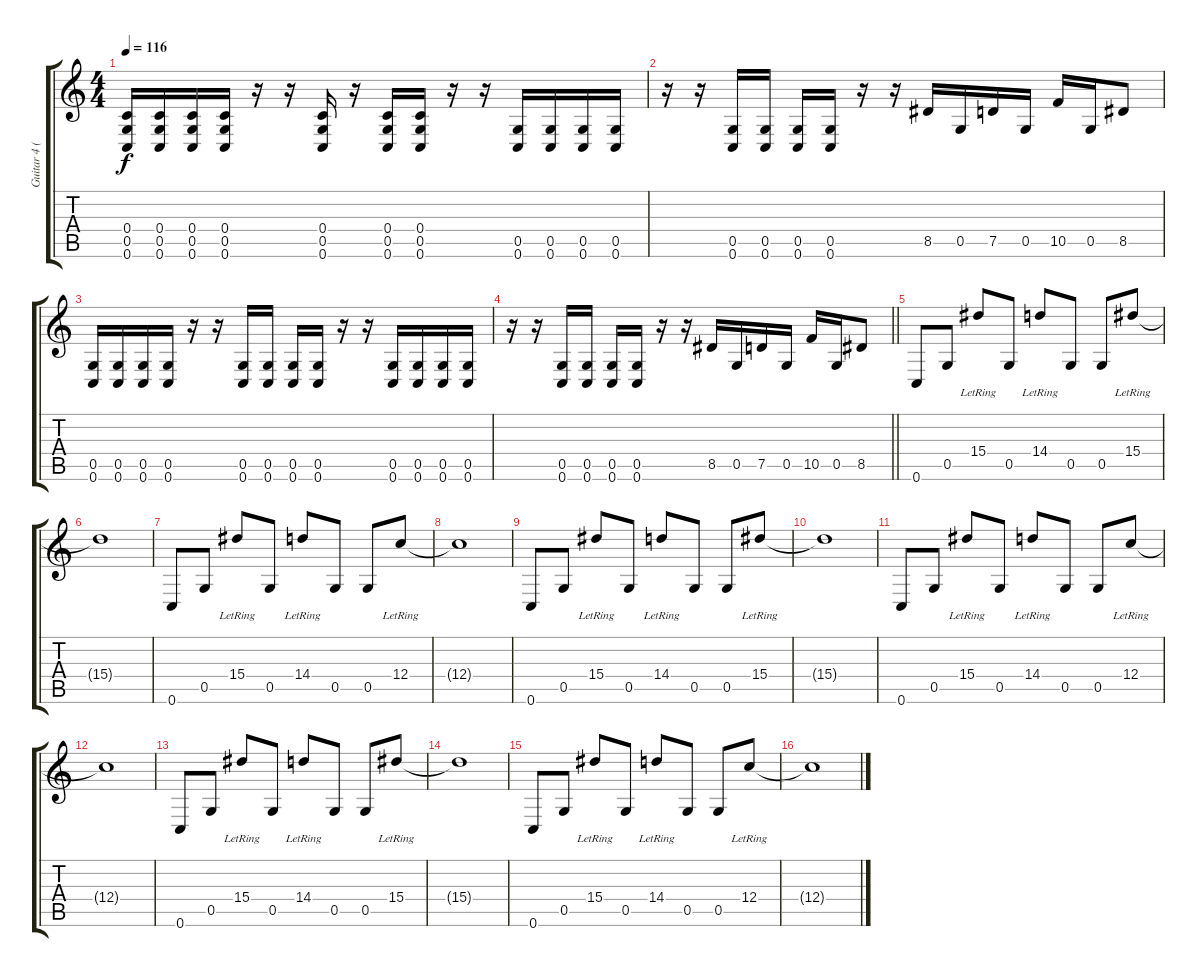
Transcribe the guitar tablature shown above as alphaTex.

\track ("Guitar 4 (Clean- Tuck)" "Guitar 4 (") {instrument electricguitarclean}
\staff {score tabs}
\tuning (D4 A3 F3 C3 G2 C2) {hide}
\ts (4 4)
\tempo 116
\clef g2
\ks c
(0.4 0.5 0.6).16{dy f} (0.4 0.5 0.6).16 (0.4 0.5 0.6).16 (0.4 0.5 0.6).16 r.16 r.16 (0.4 0.5 0.6).16 r.16 (0.4 0.5 0.6).16 (0.4 0.5 0.6).16 r.16 r.16 (0.5 0.6).16 (0.5 0.6).16 (0.5 0.6).16 (0.5 0.6).16 |
r.16 r.16 (0.5 0.6).16 (0.5 0.6).16 (0.5 0.6).16 (0.5 0.6).16 r.16 r.16 8.5.16 0.5.16 7.5.16 0.5.16 10.5.16 0.5.16 8.5.8 |
(0.5 0.6).16 (0.5 0.6).16 (0.5 0.6).16 (0.5 0.6).16 r.16 r.16 (0.5 0.6).16 (0.5 0.6).16 (0.5 0.6).16 (0.5 0.6).16 r.16 r.16 (0.5 0.6).16 (0.5 0.6).16 (0.5 0.6).16 (0.5 0.6).16 |
\barLineRight lightlight
r.16 r.16 (0.5 0.6).16 (0.5 0.6).16 (0.5 0.6).16 (0.5 0.6).16 r.16 r.16 8.5.16 0.5.16 7.5.16 0.5.16 10.5.16 0.5.16 8.5.8 |
0.6.8{balance 8 instrument electricguitarclean} 0.5.8 15.4{lr}.8 0.5.8 14.4{lr}.8 0.5.8 0.5.8 15.4{lr}.8 |
15.4{t}.1 |
0.6.8 0.5.8 15.4{lr}.8 0.5.8 14.4{lr}.8 0.5.8 0.5.8 12.4{lr}.8 |
12.4{t}.1 |
0.6.8 0.5.8 15.4{lr}.8 0.5.8 14.4{lr}.8 0.5.8 0.5.8 15.4{lr}.8 |
15.4{t}.1 |
0.6.8 0.5.8 15.4{lr}.8 0.5.8 14.4{lr}.8 0.5.8 0.5.8 12.4{lr}.8 |
12.4{t}.1 |
0.6.8 0.5.8 15.4{lr}.8 0.5.8 14.4{lr}.8 0.5.8 0.5.8 15.4{lr}.8 |
15.4{t}.1 |
0.6.8 0.5.8 15.4{lr}.8 0.5.8 14.4{lr}.8 0.5.8 0.5.8 12.4{lr}.8 |
12.4{t}.1
